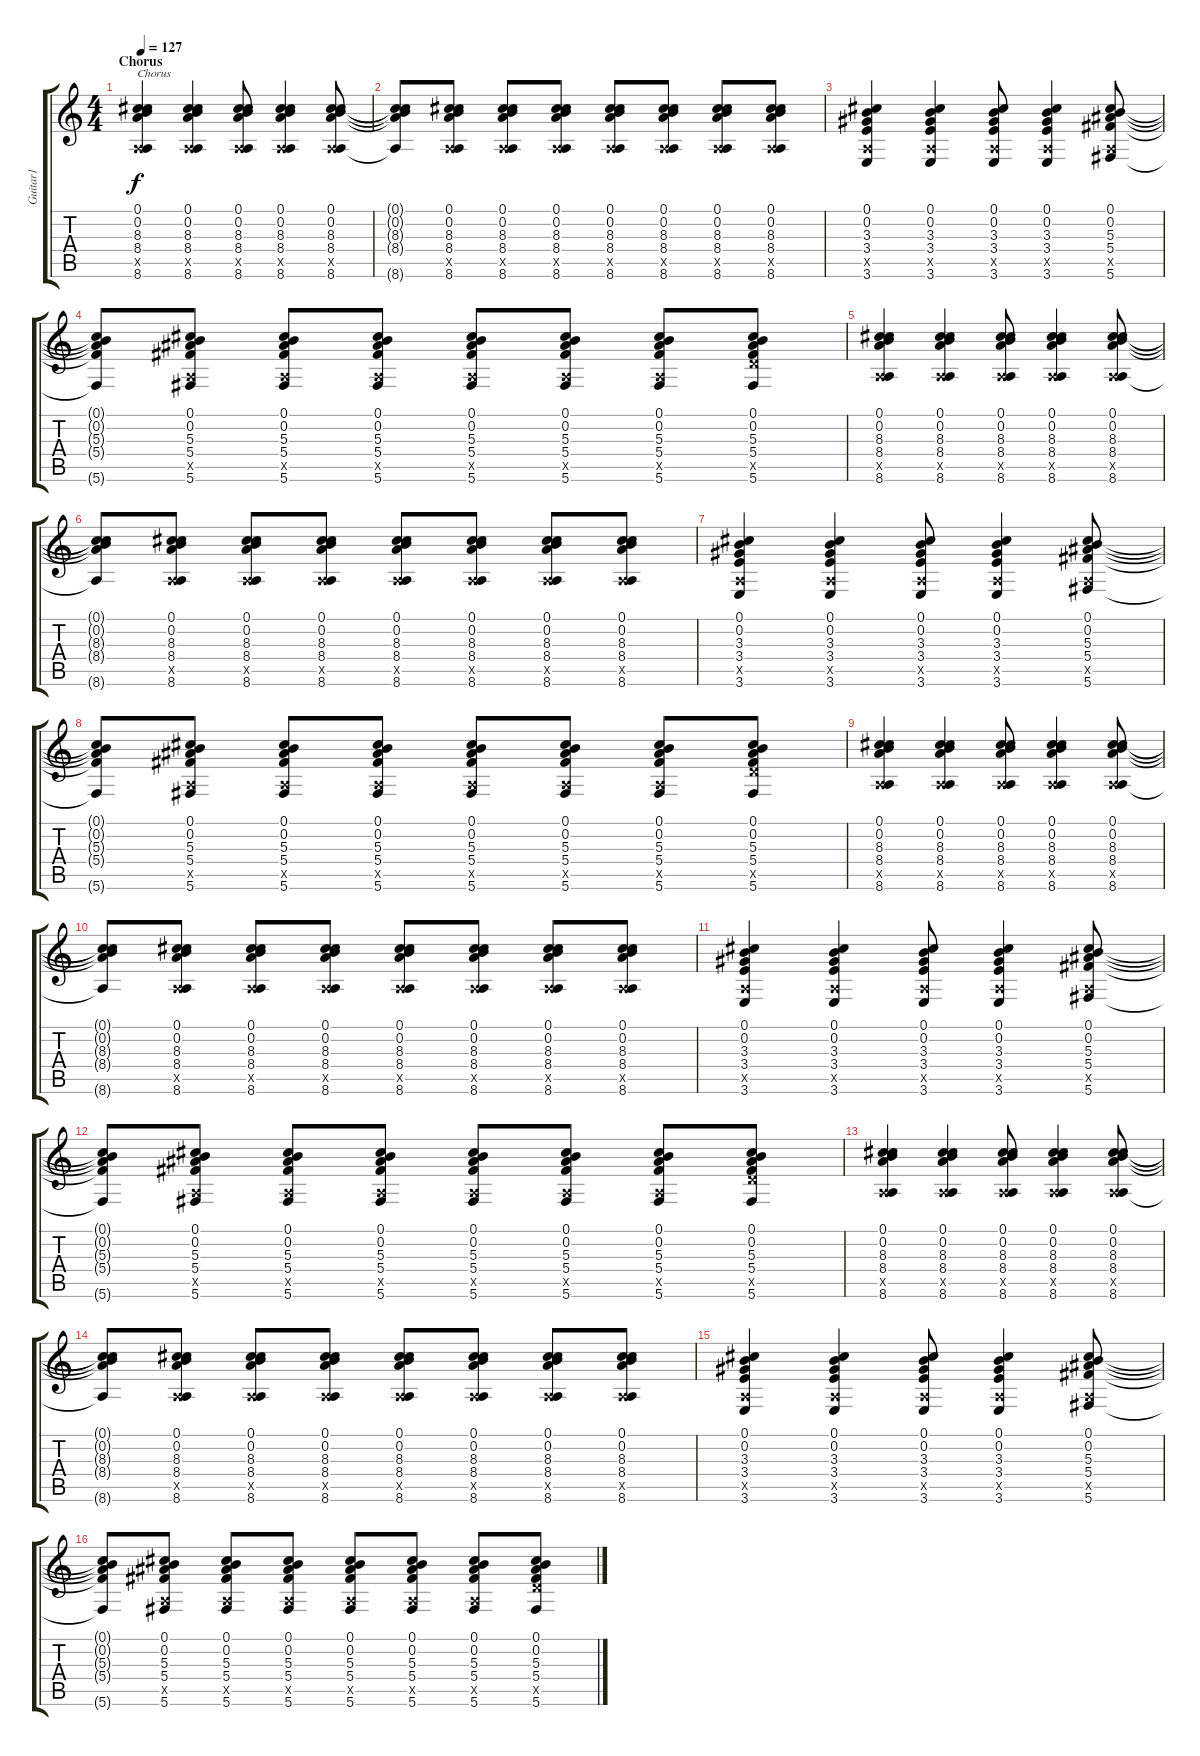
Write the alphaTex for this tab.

\track ("Guitar1" "Guitar1") {instrument acousticguitarsteel}
\staff {score tabs}
\tuning (Db4 B3 F3 Db3 A2 Db2) {hide}
\ts (4 4)
\section ("" "Chorus")
\tempo 127
\clef g2
\ks c
(0.1 0.2 8.3 8.4 0.5{x} 8.6).4{txt "Chorus" dy f} (0.1 0.2 8.3 8.4 0.5{x} 8.6).4 (0.1 0.2 8.3 8.4 0.5{x} 8.6).8 (0.1 0.2 8.3 8.4 0.5{x} 8.6).4 (0.1 0.2 8.3 8.4 0.5{x} 8.6).8 |
(0.1{t} 0.2{t} 8.3{t} 8.4{t} 8.6{t}).8 (0.1 0.2 8.3 8.4 0.5{x} 8.6).8 (0.1 0.2 8.3 8.4 0.5{x} 8.6).8 (0.1 0.2 8.3 8.4 0.5{x} 8.6).8 (0.1 0.2 8.3 8.4 0.5{x} 8.6).8 (0.1 0.2 8.3 8.4 0.5{x} 8.6).8 (0.1 0.2 8.3 8.4 0.5{x} 8.6).8 (0.1 0.2 8.3 8.4 0.5{x} 8.6).8 |
(0.1 0.2 3.3 3.4 0.5{x} 3.6).4 (0.1 0.2 3.3 3.4 0.5{x} 3.6).4 (0.1 0.2 3.3 3.4 0.5{x} 3.6).8 (0.1 0.2 3.3 3.4 0.5{x} 3.6).4 (0.1 0.2 5.3 5.4 0.5{x} 5.6).8 |
(0.1{t} 0.2{t} 5.3{t} 5.4{t} 5.6{t}).8 (0.1 0.2 5.3 5.4 0.5{x} 5.6).8 (0.1 0.2 5.3 5.4 0.5{x} 5.6).8 (0.1 0.2 5.3 5.4 0.5{x} 5.6).8 (0.1 0.2 5.3 5.4 0.5{x} 5.6).8 (0.1 0.2 5.3 5.4 0.5{x} 5.6).8 (0.1 0.2 5.3 5.4 0.5{x} 5.6).8 (0.1 0.2 5.3 5.4 5.5{x} 5.6).8 |
(0.1 0.2 8.3 8.4 0.5{x} 8.6).4 (0.1 0.2 8.3 8.4 0.5{x} 8.6).4 (0.1 0.2 8.3 8.4 0.5{x} 8.6).8 (0.1 0.2 8.3 8.4 0.5{x} 8.6).4 (0.1 0.2 8.3 8.4 0.5{x} 8.6).8 |
(0.1{t} 0.2{t} 8.3{t} 8.4{t} 8.6{t}).8 (0.1 0.2 8.3 8.4 0.5{x} 8.6).8 (0.1 0.2 8.3 8.4 0.5{x} 8.6).8 (0.1 0.2 8.3 8.4 0.5{x} 8.6).8 (0.1 0.2 8.3 8.4 0.5{x} 8.6).8 (0.1 0.2 8.3 8.4 0.5{x} 8.6).8 (0.1 0.2 8.3 8.4 0.5{x} 8.6).8 (0.1 0.2 8.3 8.4 0.5{x} 8.6).8 |
(0.1 0.2 3.3 3.4 0.5{x} 3.6).4 (0.1 0.2 3.3 3.4 0.5{x} 3.6).4 (0.1 0.2 3.3 3.4 0.5{x} 3.6).8 (0.1 0.2 3.3 3.4 0.5{x} 3.6).4 (0.1 0.2 5.3 5.4 0.5{x} 5.6).8 |
(0.1{t} 0.2{t} 5.3{t} 5.4{t} 5.6{t}).8 (0.1 0.2 5.3 5.4 0.5{x} 5.6).8 (0.1 0.2 5.3 5.4 0.5{x} 5.6).8 (0.1 0.2 5.3 5.4 0.5{x} 5.6).8 (0.1 0.2 5.3 5.4 0.5{x} 5.6).8 (0.1 0.2 5.3 5.4 0.5{x} 5.6).8 (0.1 0.2 5.3 5.4 0.5{x} 5.6).8 (0.1 0.2 5.3 5.4 5.5{x} 5.6).8 |
(0.1 0.2 8.3 8.4 0.5{x} 8.6).4 (0.1 0.2 8.3 8.4 0.5{x} 8.6).4 (0.1 0.2 8.3 8.4 0.5{x} 8.6).8 (0.1 0.2 8.3 8.4 0.5{x} 8.6).4 (0.1 0.2 8.3 8.4 0.5{x} 8.6).8 |
(0.1{t} 0.2{t} 8.3{t} 8.4{t} 8.6{t}).8 (0.1 0.2 8.3 8.4 0.5{x} 8.6).8 (0.1 0.2 8.3 8.4 0.5{x} 8.6).8 (0.1 0.2 8.3 8.4 0.5{x} 8.6).8 (0.1 0.2 8.3 8.4 0.5{x} 8.6).8 (0.1 0.2 8.3 8.4 0.5{x} 8.6).8 (0.1 0.2 8.3 8.4 0.5{x} 8.6).8 (0.1 0.2 8.3 8.4 0.5{x} 8.6).8 |
(0.1 0.2 3.3 3.4 0.5{x} 3.6).4 (0.1 0.2 3.3 3.4 0.5{x} 3.6).4 (0.1 0.2 3.3 3.4 0.5{x} 3.6).8 (0.1 0.2 3.3 3.4 0.5{x} 3.6).4 (0.1 0.2 5.3 5.4 0.5{x} 5.6).8 |
(0.1{t} 0.2{t} 5.3{t} 5.4{t} 5.6{t}).8 (0.1 0.2 5.3 5.4 0.5{x} 5.6).8 (0.1 0.2 5.3 5.4 0.5{x} 5.6).8 (0.1 0.2 5.3 5.4 0.5{x} 5.6).8 (0.1 0.2 5.3 5.4 0.5{x} 5.6).8 (0.1 0.2 5.3 5.4 0.5{x} 5.6).8 (0.1 0.2 5.3 5.4 0.5{x} 5.6).8 (0.1 0.2 5.3 5.4 5.5{x} 5.6).8 |
(0.1 0.2 8.3 8.4 0.5{x} 8.6).4 (0.1 0.2 8.3 8.4 0.5{x} 8.6).4 (0.1 0.2 8.3 8.4 0.5{x} 8.6).8 (0.1 0.2 8.3 8.4 0.5{x} 8.6).4 (0.1 0.2 8.3 8.4 0.5{x} 8.6).8 |
(0.1{t} 0.2{t} 8.3{t} 8.4{t} 8.6{t}).8 (0.1 0.2 8.3 8.4 0.5{x} 8.6).8 (0.1 0.2 8.3 8.4 0.5{x} 8.6).8 (0.1 0.2 8.3 8.4 0.5{x} 8.6).8 (0.1 0.2 8.3 8.4 0.5{x} 8.6).8 (0.1 0.2 8.3 8.4 0.5{x} 8.6).8 (0.1 0.2 8.3 8.4 0.5{x} 8.6).8 (0.1 0.2 8.3 8.4 0.5{x} 8.6).8 |
(0.1 0.2 3.3 3.4 0.5{x} 3.6).4 (0.1 0.2 3.3 3.4 0.5{x} 3.6).4 (0.1 0.2 3.3 3.4 0.5{x} 3.6).8 (0.1 0.2 3.3 3.4 0.5{x} 3.6).4 (0.1 0.2 5.3 5.4 0.5{x} 5.6).8 |
(0.1{t} 0.2{t} 5.3{t} 5.4{t} 5.6{t}).8 (0.1 0.2 5.3 5.4 0.5{x} 5.6).8 (0.1 0.2 5.3 5.4 0.5{x} 5.6).8 (0.1 0.2 5.3 5.4 0.5{x} 5.6).8 (0.1 0.2 5.3 5.4 0.5{x} 5.6).8 (0.1 0.2 5.3 5.4 0.5{x} 5.6).8 (0.1 0.2 5.3 5.4 0.5{x} 5.6).8 (0.1 0.2 5.3 5.4 5.5{x} 5.6).8
